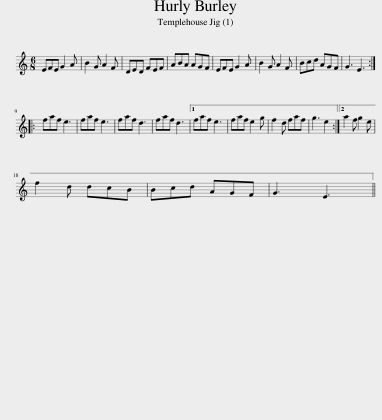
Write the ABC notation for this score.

X:1
L:1/8
M:6/8
I:linebreak $
K:C
V:1 treble
V:1
 EFE G2 A | B2 G A2 F | DED FEF | ABA AGF | EFE G2 A | %5
 B2 G A2 F | Bcd AGF | G3 E3 ::$ faf e3 | faf e3 | %10
 faf d3 | faf d3 |1 faf e3 | faf e2 g | f2 d faf | %15
 g3 e2 :|2 a2 f g2 e |$ f2 d dcB | Bcd AGF | G3 E3 || %20
